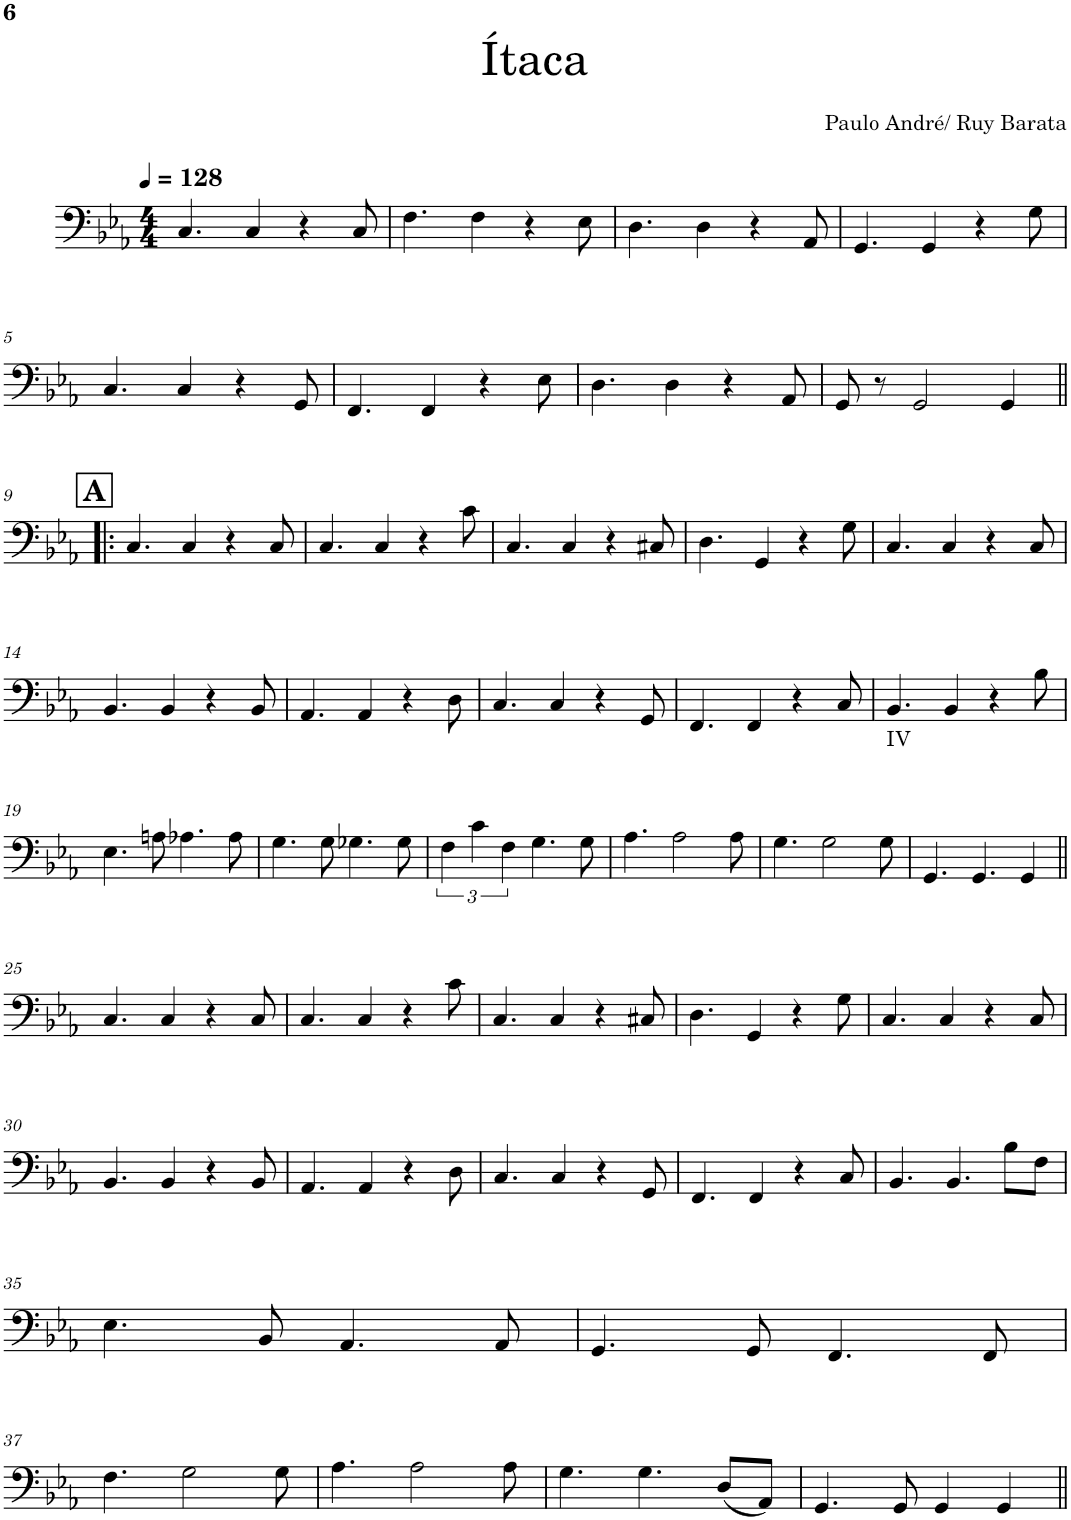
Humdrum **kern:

**kern
*part1
*staff1
*I"Acoustic Bass
*I'Bass
!!LO:PB:g=z
*clefF4
*Trd7c12
*k[b-e-a-]
*M4/4
*MM128
=1
4.C/
4C/
4r
8C/
=2
4.F\
4F\
4r
8E-\
=3
4.D\
4D\
4r
8AA-/
=4
4.GG/
4GG/
4r
8G\
!!LO:LB:g=z
=5
4.C/
4C/
4r
8GG/
=6
4.FF/
4FF/
4r
8E-\
=7
4.D\
4D\
4r
8AA-/
=8
8GG/
8r
2GG/
4GG/
!!LO:LB:g=z
!!LO:REH:place=s1:a:B:cj:fs=14:t=A
=9!|:
4.C/
4C/
4r
8C/
=10
4.C/
4C/
4r
8c\
=11
4.C/
4C/
4r
8C#X/
=12
4.D\
4GG/
4r
8G\
=13
4.C/
4C/
4r
8C/
!!LO:LB:g=z
=14
4.BB-/
4BB-/
4r
8BB-/
=15
4.AA-/
4AA-/
4r
8D\
=16
4.C/
4C/
4r
8GG/
=17
4.FF/
4FF/
4r
8C/
=18
!LO:TX:b:t=IV
4.BB-/
4BB-/
4r
8B-\
!!LO:LB:g=z
=19
4.E-\
8An\
4.A-X\
8A-\
=20
4.G\
8G\
4.G-X\
8G-\
=21
6F\
6c\
6F\
4.G\
8G\
=22
4.A-\
2A-\
8A-\
=23
4.G\
2G\
8G\
=24
4.GG/
4.GG/
4GG/
!!LO:LB:g=z
=25||
4.C/
4C/
4r
8C/
=26
4.C/
4C/
4r
8c\
=27
4.C/
4C/
4r
8C#X/
=28
4.D\
4GG/
4r
8G\
=29
4.C/
4C/
4r
8C/
!!LO:LB:g=z
=30
4.BB-/
4BB-/
4r
8BB-/
=31
4.AA-/
4AA-/
4r
8D\
=32
4.C/
4C/
4r
8GG/
=33
4.FF/
4FF/
4r
8C/
=34
4.BB-/
4.BB-/
8B-\L
8F\J
!!LO:LB:g=z
=35
4.E-\
8BB-/
4.AA-/
8AA-/
=36
4.GG/
8GG/
4.FF/
8FF/
!!LO:LB:g=z
=37
4.F\
2G\
8G\
=38
4.A-\
2A-\
8A-\
=39
4.G\
4.G\
(8D/L
8AA-/J)
=40
4.GG/
8GG/
4GG/
4GG/
=||
*-
